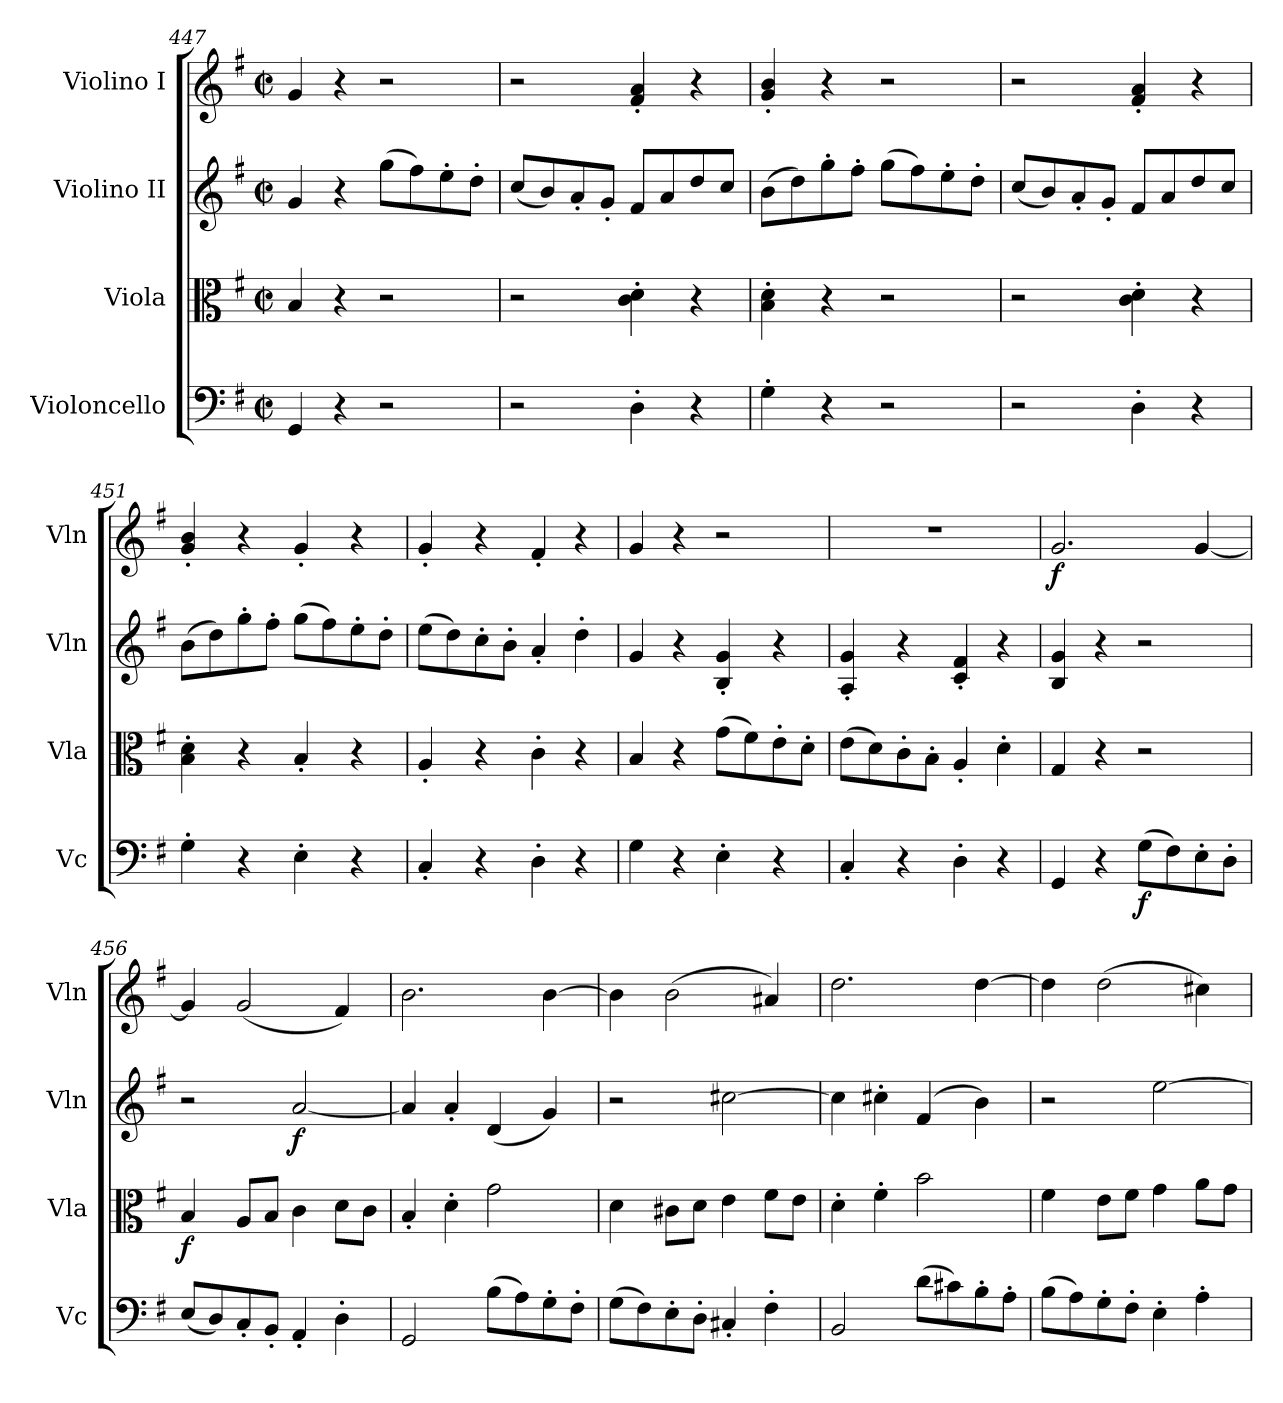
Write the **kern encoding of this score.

**kern	**dynam	**kern	**dynam	**kern	**dynam	**kern	**dynam
*part4	*part4	*part3	*part3	*part2	*part2	*part1	*part1
*staff4	*staff4	*staff3	*staff3	*staff2	*staff2	*staff1	*staff1
*I"Violoncello	*	*I"Viola	*	*I"Violino II	*	*I"Violino I	*
*I'Vc	*	*I'Vla	*	*I'Vln	*	*I'Vln	*
*clefF4	*	*clefC3	*	*clefG2	*	*clefG2	*
*k[f#]	*	*k[f#]	*	*k[f#]	*	*k[f#]	*
*M2/2	*	*M2/2	*	*M2/2	*	*M2/2	*
*met(c|)	*	*met(c|)	*	*met(c|)	*	*met(c|)	*
=447	=447	=447	=447	=447	=447	=447	=447
4GG	.	4B	.	4g	.	4g	.
4r	.	4r	.	4r	.	4r	.
2r	.	2r	.	(8ggL	.	2r	.
.	.	.	.	8ff#)	.	.	.
.	.	.	.	8ee'	.	.	.
.	.	.	.	8dd'J	.	.	.
=448	=448	=448	=448	=448	=448	=448	=448
2r	.	2r	.	(8ccL	.	2r	.
.	.	.	.	8b)	.	.	.
.	.	.	.	8a'	.	.	.
.	.	.	.	8g'J	.	.	.
4D'	.	4c' 4d'	.	8f#L	.	4f#' 4a'	.
.	.	.	.	8a	.	.	.
4r	.	4r	.	8dd	.	4r	.
.	.	.	.	8ccJ	.	.	.
=449	=449	=449	=449	=449	=449	=449	=449
4G'	.	4B' 4d'	.	(8bL	.	4g' 4b'	.
.	.	.	.	8dd)	.	.	.
4r	.	4r	.	8gg'	.	4r	.
.	.	.	.	8ff#'J	.	.	.
2r	.	2r	.	(8ggL	.	2r	.
.	.	.	.	8ff#)	.	.	.
.	.	.	.	8ee'	.	.	.
.	.	.	.	8dd'J	.	.	.
=450	=450	=450	=450	=450	=450	=450	=450
2r	.	2r	.	(8ccL	.	2r	.
.	.	.	.	8b)	.	.	.
.	.	.	.	8a'	.	.	.
.	.	.	.	8g'J	.	.	.
4D'	.	4c' 4d'	.	8f#L	.	4f#' 4a'	.
.	.	.	.	8a	.	.	.
4r	.	4r	.	8dd	.	4r	.
.	.	.	.	8ccJ	.	.	.
=451	=451	=451	=451	=451	=451	=451	=451
4G'	.	4B' 4d'	.	(8bL	.	4g' 4b'	.
.	.	.	.	8dd)	.	.	.
4r	.	4r	.	8gg'	.	4r	.
.	.	.	.	8ff#'J	.	.	.
4E'	.	4B'	.	(8ggL	.	4g'	.
.	.	.	.	8ff#)	.	.	.
4r	.	4r	.	8ee'	.	4r	.
.	.	.	.	8dd'J	.	.	.
=452	=452	=452	=452	=452	=452	=452	=452
4C'	.	4A'	.	(8eeL	.	4g'	.
.	.	.	.	8dd)	.	.	.
4r	.	4r	.	8cc'	.	4r	.
.	.	.	.	8b'J	.	.	.
4D'	.	4c'	.	4a'	.	4f#'	.
4r	.	4r	.	4dd'	.	4r	.
=453	=453	=453	=453	=453	=453	=453	=453
4G	.	4B	.	4g	.	4g	.
4r	.	4r	.	4r	.	4r	.
4E'	.	(8gL	.	4B' 4g'	.	2r	.
.	.	8f#)	.	.	.	.	.
4r	.	8e'	.	4r	.	.	.
.	.	8d'J	.	.	.	.	.
=454	=454	=454	=454	=454	=454	=454	=454
4C'	.	(8eL	.	4A' 4g'	.	1r	.
.	.	8d)	.	.	.	.	.
4r	.	8c'	.	4r	.	.	.
.	.	8B'J	.	.	.	.	.
4D'	.	4A'	.	4c' 4f#'	.	.	.
4r	.	4d'	.	4r	.	.	.
=455	=455	=455	=455	=455	=455	=455	=455
4GG	.	4G	.	4B 4g	.	2.g	f
4r	.	4r	.	4r	.	.	.
(8GL	f	2r	.	2r	.	.	.
8F#)	.	.	.	.	.	.	.
8E'	.	.	.	.	.	[4g	.
8D'J	.	.	.	.	.	.	.
=456	=456	=456	=456	=456	=456	=456	=456
(8EL	.	4B	f	2r	.	4g]	.
8D)	.	.	.	.	.	.	.
8C'	.	8AL	.	.	.	(2g	.
8BB'J	.	8BJ	.	.	.	.	.
4AA'	.	4c	.	[2a	f	.	.
4D'	.	8dL	.	.	.	4f#)	.
.	.	8cJ	.	.	.	.	.
=457	=457	=457	=457	=457	=457	=457	=457
2GG	.	4B'	.	4a]	.	2.b	.
.	.	4d'	.	4a'	.	.	.
(8BL	.	2g	.	(4d	.	.	.
8A)	.	.	.	.	.	.	.
8G'	.	.	.	4g)	.	[4b	.
8F#'J	.	.	.	.	.	.	.
=458	=458	=458	=458	=458	=458	=458	=458
(8GL	.	4d	.	2r	.	4b]	.
8F#)	.	.	.	.	.	.	.
8E'	.	8c#XL	.	.	.	(2b	.
8D'J	.	8dJ	.	.	.	.	.
4C#X'	.	4e	.	[2cc#X	.	.	.
4F#'	.	8f#L	.	.	.	4a#X)	.
.	.	8eJ	.	.	.	.	.
=459	=459	=459	=459	=459	=459	=459	=459
2BB	.	4d'	.	4cc#]	.	2.dd	.
.	.	4f#'	.	4cc#X'	.	.	.
(8dL	.	2b	.	(4f#	.	.	.
8c#X)	.	.	.	.	.	.	.
8B'	.	.	.	4b)	.	[4dd	.
8A'J	.	.	.	.	.	.	.
=460	=460	=460	=460	=460	=460	=460	=460
(8BL	.	4f#	.	2r	.	4dd]	.
8A)	.	.	.	.	.	.	.
8G'	.	8eL	.	.	.	(2dd	.
8F#'J	.	8f#J	.	.	.	.	.
4E'	.	4g	.	[2ee	.	.	.
4A'	.	8aL	.	.	.	4cc#X)	.
.	.	8gJ	.	.	.	.	.
=	=	=	=	=	=	=	=
*-	*-	*-	*-	*-	*-	*-	*-
